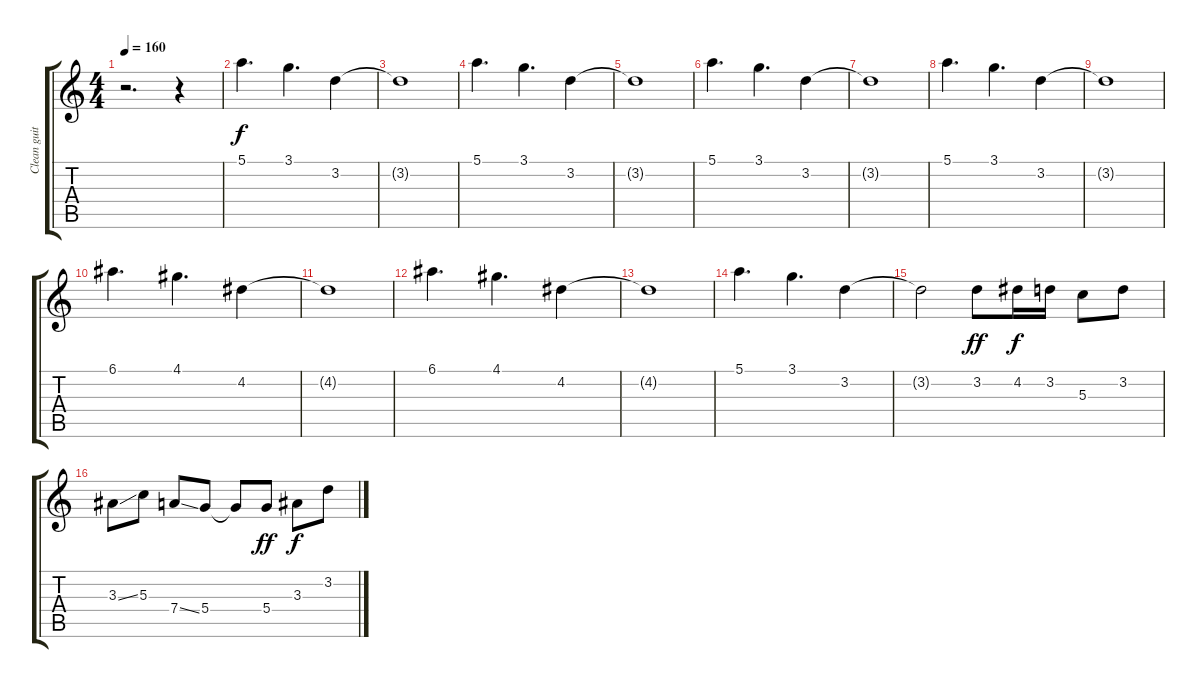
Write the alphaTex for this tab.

\track ("Clean guitar" "Clean guit") {instrument electricguitarjazz}
\staff {score tabs}
\tuning (E4 B3 G3 D3 A2 E2) {hide}
\ts (4 4)
\tempo 160
\clef g2
\ks c
r.2{d dy f} r.4 |
5.1.4{d} 3.1.4{d} 3.2.4 |
3.2{t}.1 |
5.1.4{d} 3.1.4{d} 3.2.4 |
3.2{t}.1 |
5.1.4{d} 3.1.4{d} 3.2.4 |
3.2{t}.1 |
5.1.4{d} 3.1.4{d} 3.2.4 |
3.2{t}.1 |
6.1.4{d} 4.1.4{d} 4.2.4 |
4.2{t}.1 |
6.1.4{d} 4.1.4{d} 4.2.4 |
4.2{t}.1 |
5.1.4{d} 3.1.4{d} 3.2.4 |
3.2{t}.2 3.2.8{dy ff} 4.2.16{dy f} 3.2.16 5.3.8 3.2.8 |
3.3{ss}.8 5.3.8 7.4{ss}.8 5.4.8 5.4{t}.8 5.4.8{dy ff} 3.3.8{dy f} 3.2.8
